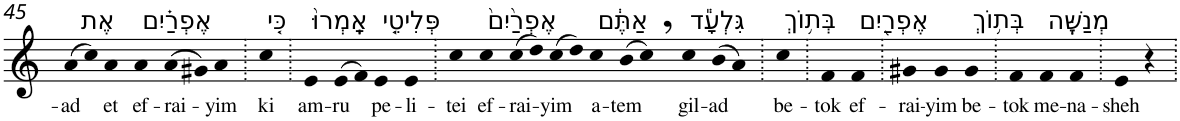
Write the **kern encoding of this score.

**kern	**text
*part1	*part1
*staff1	*staff1
*I"Piano	*
*I'Pno	*
!!LO:PB:g=z
*clefG2	*
*k[]	*
=45	=45
!	!LO:LY:b
(>8a	-ad
8cc)	.
!LO:TX:a:t=אֶת	!
!	!LO:LY:b
4a	et
!LO:TX:a:t=אֶפְרַ֗יִם	!
!	!LO:LY:b
4a	ef-
!	!LO:LY:b
(>8a	-rai-
8g#X)	.
!	!LO:LY:b
4a	-yim
=46.	=46.
!LO:TX:a:t=כִּ֤י	!
!	!LO:LY:b
4cc	ki
=47.	=47.
!LO:TX:a:t=אָֽמְרוּ֙	!
!	!LO:LY:b
4e	am-
!	!LO:LY:b
(>8e	-ru
8f)	.
!LO:TX:a:t=פְּלִיטֵ֤י	!
!	!LO:LY:b
4e	pe-
!	!LO:LY:b
4e	-li-
=48.	=48.
!	!LO:LY:b
4cc	-tei
!LO:TX:a:t=אֶפְרַ֙יִם֙	!
!	!LO:LY:b
4cc	ef-
!	!LO:LY:b
(>8cc	-rai-
8dd)	.
!	!LO:LY:b
(>8cc	-yim
8dd)	.
!LO:TX:a:t=אַתֶּ֔ם	!
!	!LO:LY:b
4cc	a-
!	!LO:LY:b
(>8b	-tem
8cc,)	.
!LO:TX:a:t=גִּלְעָ֕ד	!
!	!LO:LY:b
4cc	gil-
!	!LO:LY:b
(>8b	-ad
8a)	.
=49.	=49.
!LO:TX:a:t=בְּת֥וֹךְ	!
!	!LO:LY:b
4cc	be-
=50.	=50.
!	!LO:LY:b
4f	-tok
!LO:TX:a:t=אֶפְרַ֖יִם	!
!	!LO:LY:b
4f	ef-
=51.	=51.
!	!LO:LY:b
4g#X	-rai-
!	!LO:LY:b
4g#	-yim
!LO:TX:a:t=בְּת֥וֹךְ	!
!	!LO:LY:b
4g#	be-
=52.	=52.
!	!LO:LY:b
4f	-tok
!LO:TX:a:t=מְנַשֶּֽׁה	!
!	!LO:LY:b
4f	me-
!	!LO:LY:b
4f	-na-
=53.	=53.
!	!LO:LY:b
4e	-sheh
4r	.
=.	=.
*-	*-
